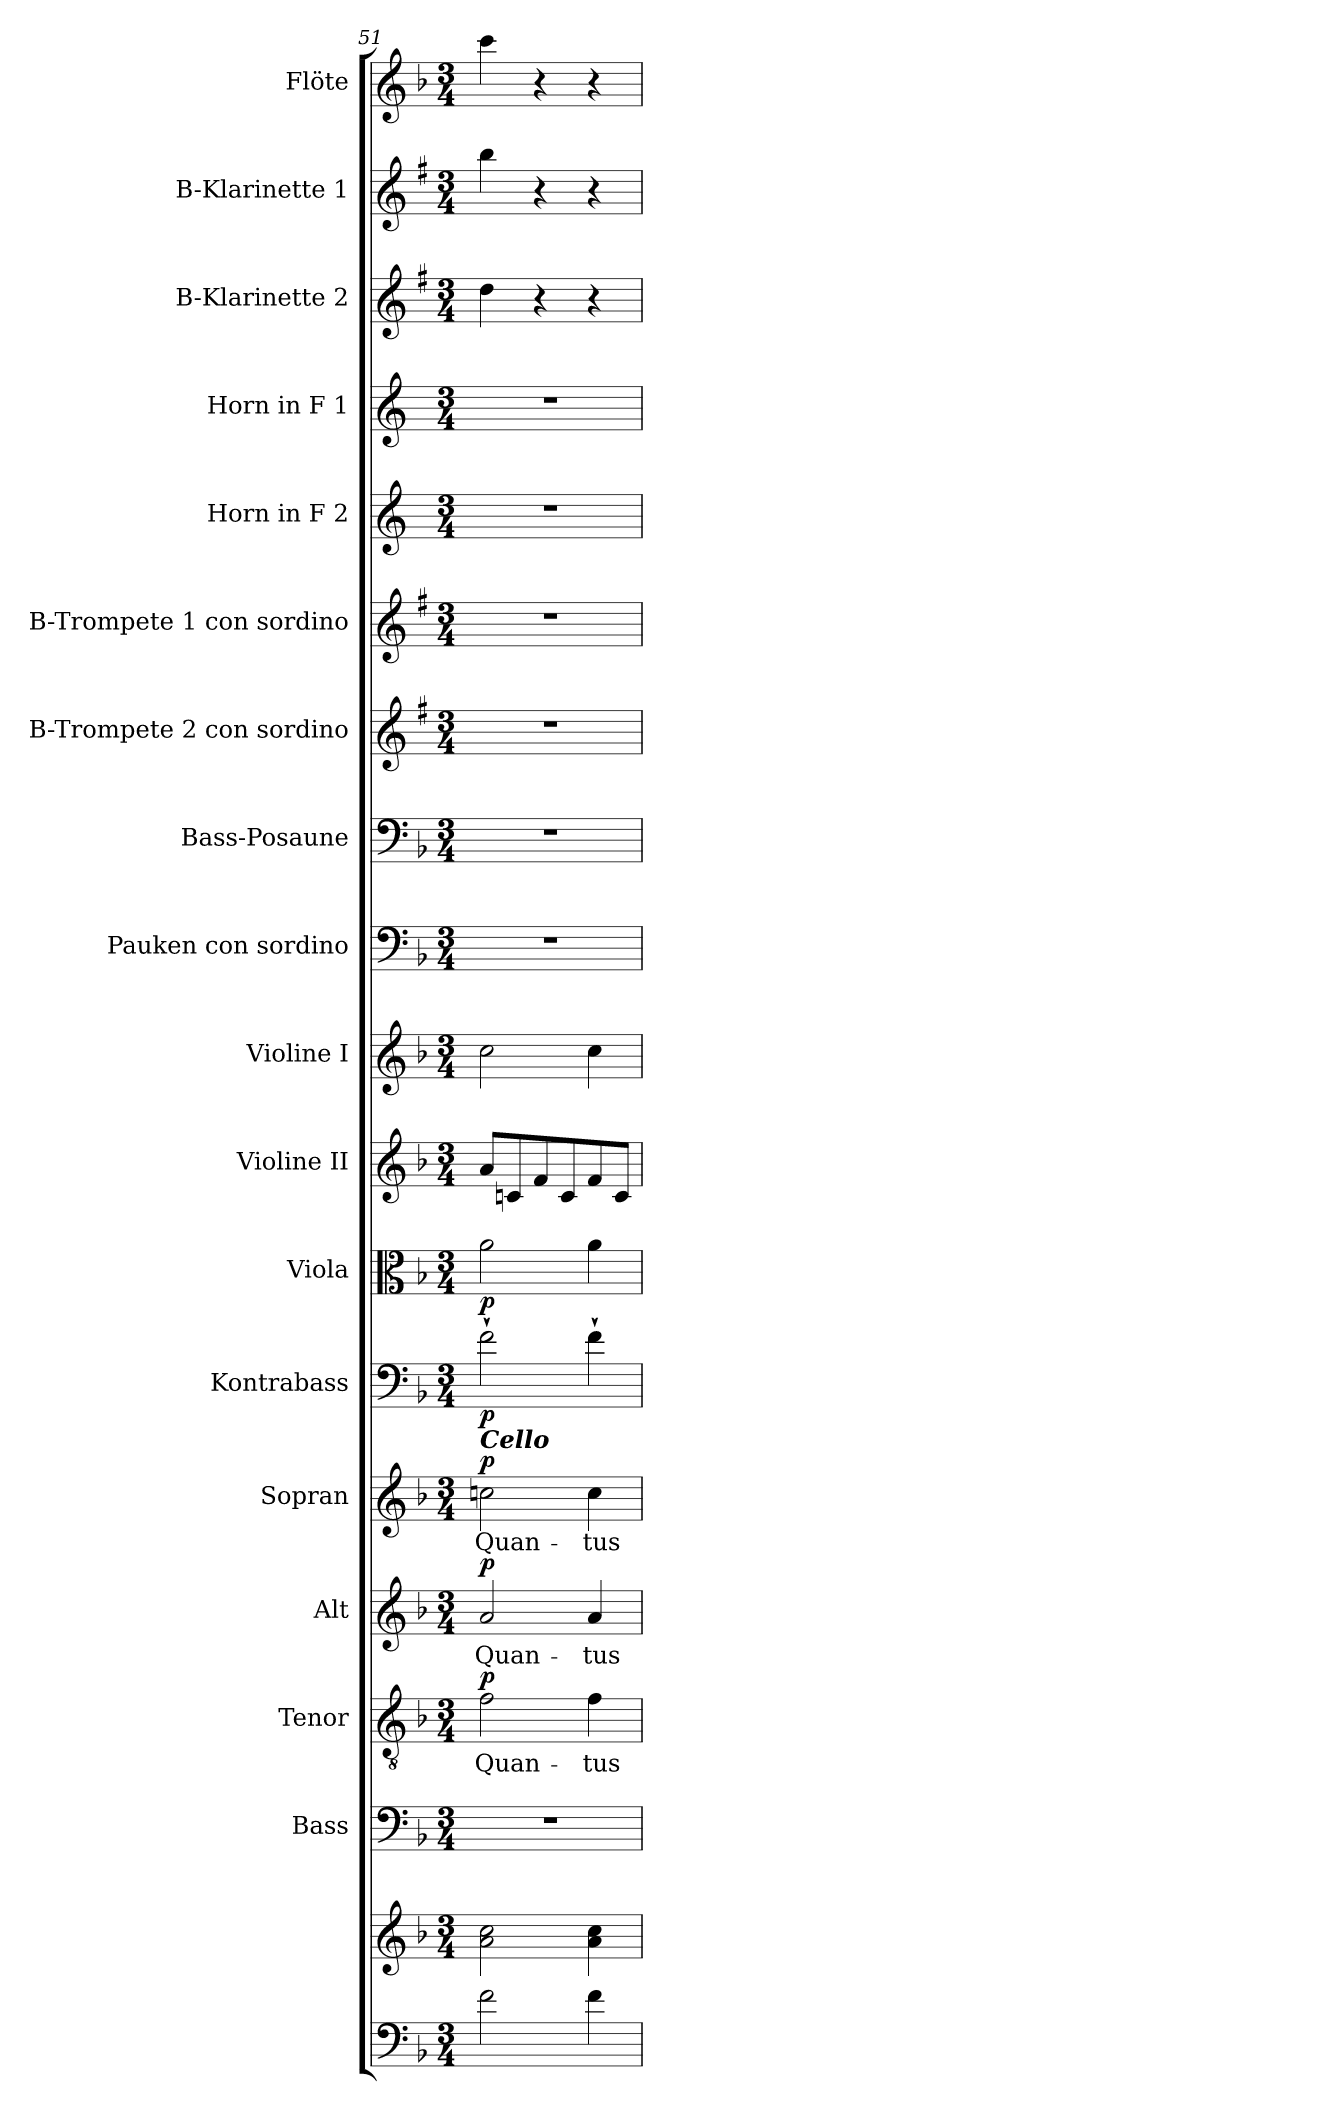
**kern	**kern	**kern	**kern	**text	**dynam	**kern	**text	**dynam	**kern	**text	**dynam	**kern	**dynam	**kern	**dynam	**kern	**kern	**kern	**kern	**kern	**kern	**kern	**kern	**kern	**kern	**kern
*part18	*part18	*part17	*part16	*part16	*part16	*part15	*part15	*part15	*part14	*part14	*part14	*part13	*part13	*part12	*part12	*part11	*part10	*part9	*part8	*part7	*part6	*part5	*part4	*part3	*part2	*part1
*staff19	*staff18	*staff17	*staff16	*staff16	*staff16	*staff15	*staff15	*staff15	*staff14	*staff14	*staff14	*staff13	*staff13	*staff12	*staff12	*staff11	*staff10	*staff9	*staff8	*staff7	*staff6	*staff5	*staff4	*staff3	*staff2	*staff1
*	*	*I"Bass	*I"Tenor	*	*	*I"Alt	*	*	*I"Sopran	*	*	*I"Kontrabass	*	*I"Viola	*	*I"Violine II	*I"Violine I	*I"Pauken con sordino	*I"Bass-Posaune	*I"B-Trompete 2 con sordino	*I"B-Trompete 1 con sordino	*I"Horn in F 2	*I"Horn in F 1	*I"B-Klarinette 2	*I"B-Klarinette 1	*I"Flöte
*	*	*I'B.	*I'T.	*	*	*I'A.	*	*	*I'S.	*	*	*I'Kb.	*	*I'Vla.	*	*I'Vl. II	*I'Vl. I	*I'Pk.	*I'B. Pos.	*I'B Trp. 2	*I'B Trp. 1	*	*	*I'B Kl. 2	*I'B Kl. 1	*I'Fl.
*clefF4	*clefG2	*clefF4	*clefGv2	*	*	*clefG2	*	*	*clefG2	*	*	*clefF4	*	*clefC3	*	*clefG2	*clefG2	*clefF4	*clefF4	*clefG2	*clefG2	*clefG2	*clefG2	*clefG2	*clefG2	*clefG2
*	*	*	*	*	*	*	*	*	*	*	*	*ITrd7c12	*	*	*	*	*	*	*	*ITrd1c2	*ITrd1c2	*ITrd4c7	*ITrd4c7	*ITrd1c2	*ITrd1c2	*
*k[b-]	*k[b-]	*k[b-]	*k[b-]	*	*	*k[b-]	*	*	*k[b-]	*	*	*k[b-]	*	*k[b-]	*	*k[b-]	*k[b-]	*k[b-]	*k[b-]	*k[b-]	*k[b-]	*k[b-]	*k[b-]	*k[b-]	*k[b-]	*k[b-]
*F:	*F:	*F:	*F:	*	*	*F:	*	*	*F:	*	*	*F:	*	*F:	*	*F:	*F:	*F:	*F:	*F:	*F:	*F:	*F:	*F:	*F:	*F:
*M3/4	*M3/4	*M3/4	*M3/4	*	*	*M3/4	*	*	*M3/4	*	*	*M3/4	*	*M3/4	*	*M3/4	*M3/4	*M3/4	*M3/4	*M3/4	*M3/4	*M3/4	*M3/4	*M3/4	*M3/4	*M3/4
=51	=51	=51	=51	=51	=51	=51	=51	=51	=51	=51	=51	=51	=51	=51	=51	=51	=51	=51	=51	=51	=51	=51	=51	=51	=51	=51
!	!	!	!	!	!	!	!	!	!	!	!	!LO:TX:b:Bi:t=Cello	!	!	!	!	!	!	!	!	!	!	!	!	!	!
!	!	!	!	!LO:LY:b	!LO:DY:a	!	!LO:LY:b	!LO:DY:a	!	!LO:LY:b	!LO:DY:a	!	!LO:DY:b	!	!LO:DY:b	!	!	!	!	!	!	!	!	!	!	!
2f\	2a\ 2cc\	2.r	2f\	Quan-	p	2a/	Quan-	p	2ccn\	Quan-	p	2F`>\	p	2a\	p	8a/L	2cc\	2.r	2.r	2.r	2.r	2.r	2.r	4cc\	4aa\	4ccc\
.	.	.	.	.	.	.	.	.	.	.	.	.	.	.	.	8cn/	.	.	.	.	.	.	.	.	.	.
.	.	.	.	.	.	.	.	.	.	.	.	.	.	.	.	8f/	.	.	.	.	.	.	.	4r	4r	4r
.	.	.	.	.	.	.	.	.	.	.	.	.	.	.	.	8c/	.	.	.	.	.	.	.	.	.	.
!	!	!	!	!LO:LY:b	!	!	!LO:LY:b	!	!	!LO:LY:b	!	!	!	!	!	!	!	!	!	!	!	!	!	!	!	!
4f\	4a\ 4cc\	.	4f\	-tus	.	4a/	-tus	.	4cc\	-tus	.	4F`>\	.	4a\	.	8f/	4cc\	.	.	.	.	.	.	4r	4r	4r
.	.	.	.	.	.	.	.	.	.	.	.	.	.	.	.	8c/J	.	.	.	.	.	.	.	.	.	.
=	=	=	=	=	=	=	=	=	=	=	=	=	=	=	=	=	=	=	=	=	=	=	=	=	=	=
*-	*-	*-	*-	*-	*-	*-	*-	*-	*-	*-	*-	*-	*-	*-	*-	*-	*-	*-	*-	*-	*-	*-	*-	*-	*-	*-
